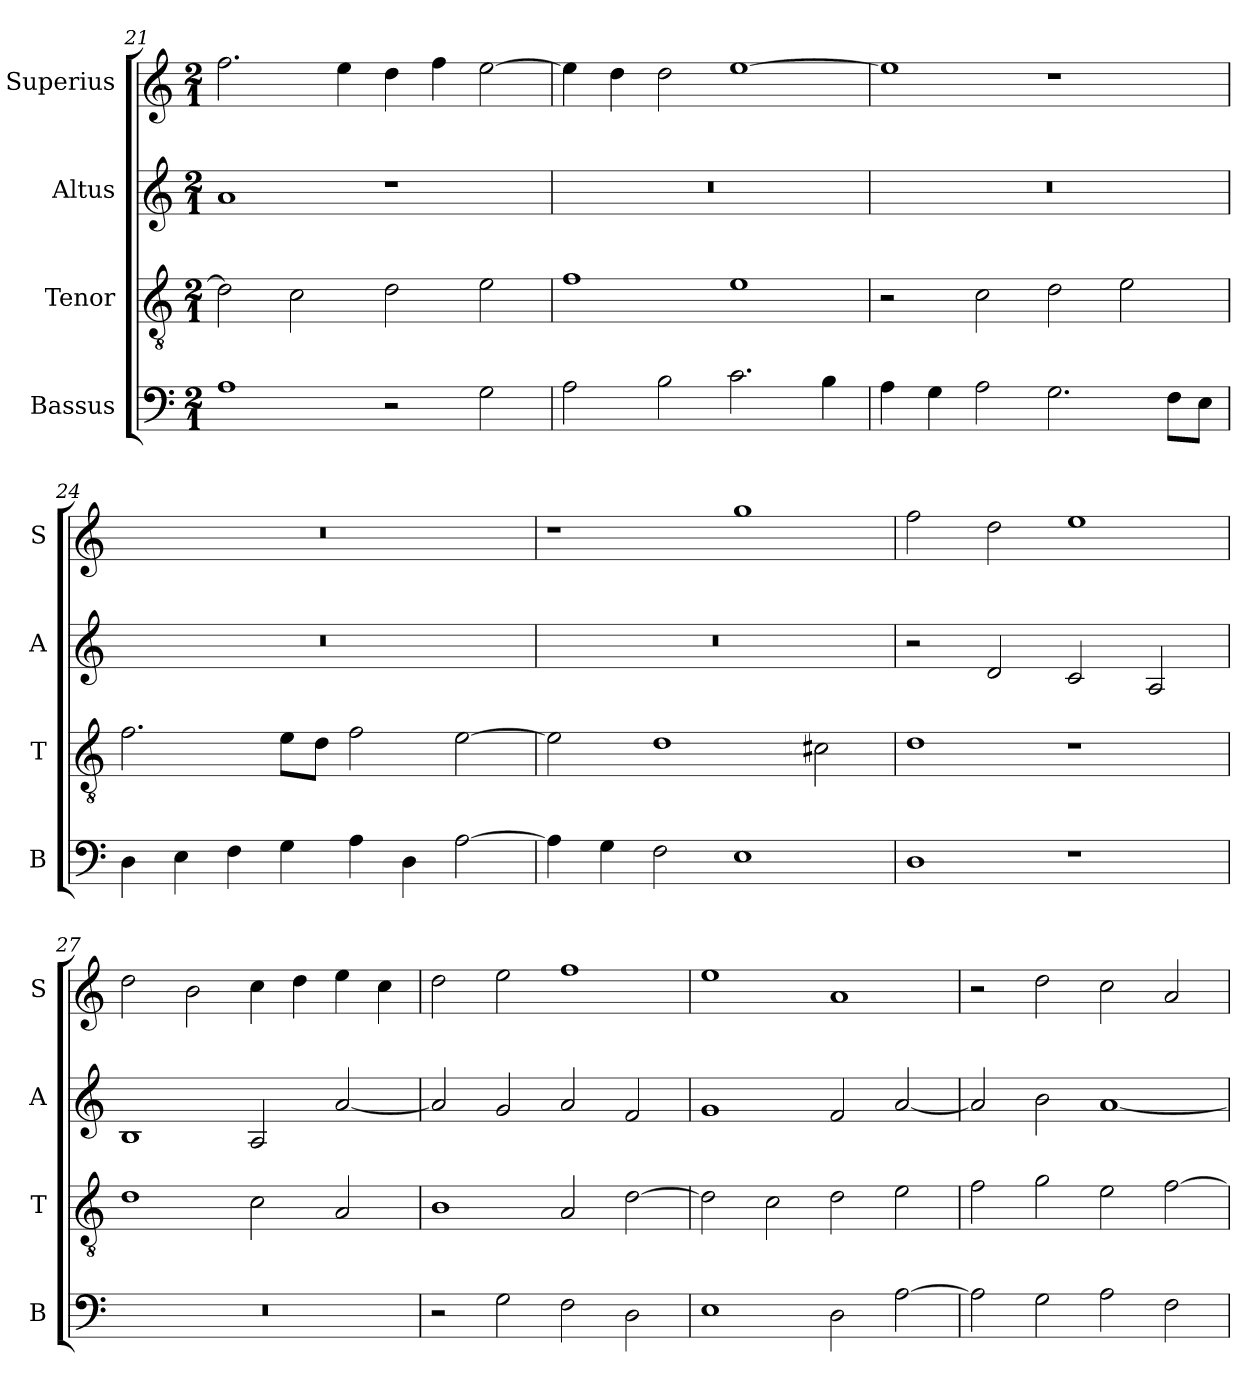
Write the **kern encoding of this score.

**kern	**kern	**kern	**kern
*part4	*part3	*part2	*part1
*staff4	*staff3	*staff2	*staff1
*I"Bassus	*I"Tenor	*I"Altus	*I"Superius
*I'B	*I'T	*I'A	*I'S
*clefF4	*clefGv2	*clefG2	*clefG2
*k[]	*k[]	*k[]	*k[]
*C:	*C:	*C:	*C:
*M2/1	*M2/1	*M2/1	*M2/1
=21	=21	=21	=21
1A	2d]	1a	2.ff
.	2c	.	.
.	.	.	4ee
2r	2d	1r	4dd
.	.	.	4ff
2G	2e	.	[2ee
=22	=22	=22	=22
2A	1f	0r	4ee]
.	.	.	4dd
2B	.	.	2dd
2.c	1e	.	[1ee
4B	.	.	.
=23	=23	=23	=23
4A	2r	0r	1ee]
4G	.	.	.
2A	2c	.	.
2.G	2d	.	1r
.	2e	.	.
8FL	.	.	.
8EJ	.	.	.
=24	=24	=24	=24
4D	2.f	0r	0r
4E	.	.	.
4F	.	.	.
4G	8eL	.	.
.	8dJ	.	.
4A	2f	.	.
4D	.	.	.
[2A	[2e	.	.
=25	=25	=25	=25
4A]	2e]	0r	1r
4G	.	.	.
2F	1d	.	.
1E	.	.	1gg
.	2c#X	.	.
=26	=26	=26	=26
1D	1d	2r	2ff
.	.	2d	2dd
1r	1r	2c	1ee
.	.	2A	.
=27	=27	=27	=27
0r	1d	1B	2dd
.	.	.	2b
.	2c	2A	4cc
.	.	.	4dd
.	2A	[2a	4ee
.	.	.	4cc
=28	=28	=28	=28
2r	1B	2a]	2dd
2G	.	2g	2ee
2F	2A	2a	1ff
2D	[2d	2f	.
=29	=29	=29	=29
1E	2d]	1g	1ee
.	2c	.	.
2D	2d	2f	1a
[2A	2e	[2a	.
=30	=30	=30	=30
2A]	2f	2a]	2r
2G	2g	2b	2dd
2A	2e	[1a	2cc
2F	[2f	.	2a
=	=	=	=
*-	*-	*-	*-
